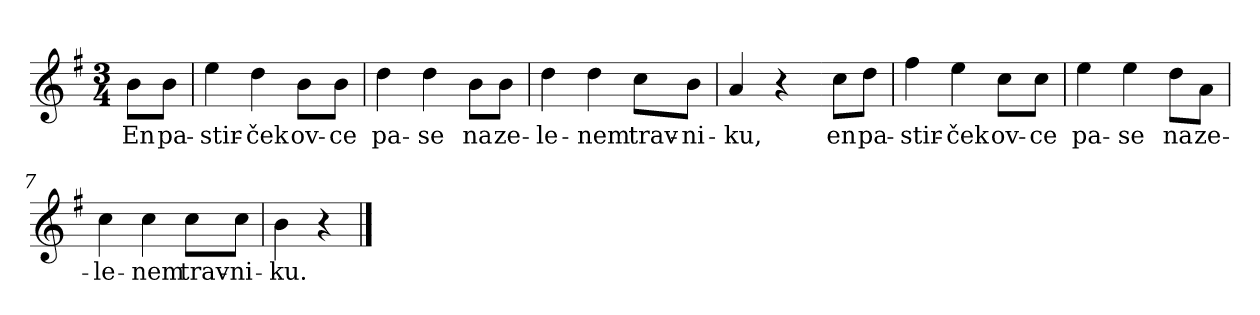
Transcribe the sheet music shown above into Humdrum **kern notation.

**kern	**text
*part1	*part1
*staff1	*staff1
*clefG2	*
*k[f#]	*
*G:	*
*M3/4	*
*MM120	*
=	=
8b\L	En
8b\J	pa-
=1	=1
4ee\	-stir-
4dd\	-ček
8b\L	ov-
8b\J	-ce
=2	=2
4dd\	pa-
4dd\	-se
8b\L	na
8b\J	ze-
=3	=3
4dd\	-le-
4dd\	-nem
8cc\L	trav-
8b\J	-ni-
=4	=4
4a/	-ku,
4r	.
=4X1-	=4X1-
8cc\L	en
8dd\J	pa-
=5	=5
4ff#\	-stir-
4ee\	-ček
8cc\L	ov-
8cc\J	-ce
!!LO:LB:g=z
=6	=6
4ee\	pa-
4ee\	-se
8dd\L	na
8a\J	ze-
=7	=7
4cc\	-le-
4cc\	-nem
8cc\L	trav-
8cc\J	-ni-
=8	=8
4b\	-ku.
4r	.
==	==
*-	*-
